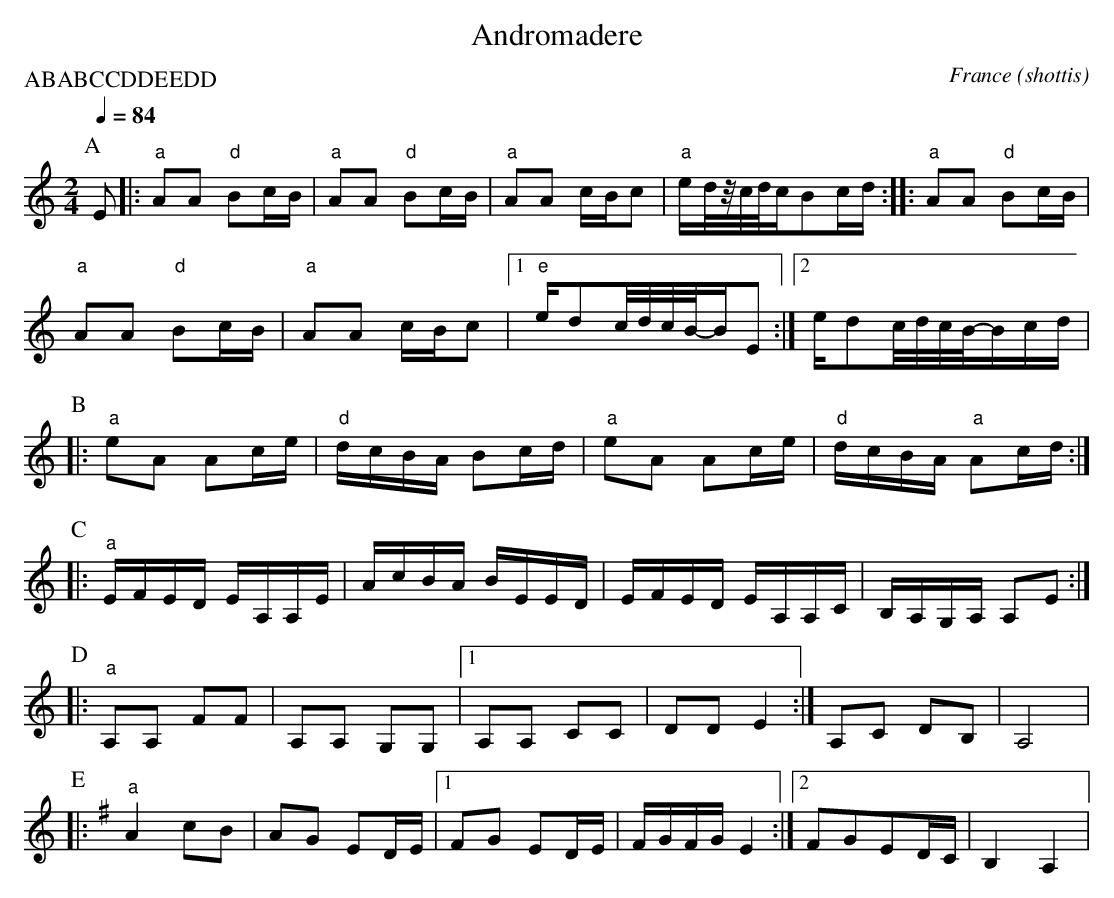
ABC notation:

X:1
T: Andromadere
O: France (shottis)
M: 2/4
L: 1/8
Q: 1/4=84
P:ABABCCDDEEDD
K: Am
P:A
  E                        |:"a" AA "d" Bc/B/          |"a" AA "d" Bc/B/             |\
  "a" AA c/B/c             |"a" e/d/4z/4c/4d/4c/Bc/d/  :|:"a" AA "d" Bc/B/           |
  "a" AA "d" Bc/B/         |"a" AA c/B/c               |[1 "e" e/dc/4d/4c/4B/4-B/2E  :|\
  [2e/dc/4d/4c/4B/4-B/2c/d/|
P:B
|:"a" eA Ac/e/             |"d" d/c/B/A/ Bc/d/         |\
  "a"eA Ac/e/              |"d" d/c/B/A/ "a" Ac/d/     :|
P:C
|:"a" E/F/E/D/ E/A,/A,/E/  |A/c/B/A/ B/E/E/D/          |\
  E/F/E/D/ E/A,/A,/C/      |B,/A,/G,/A,/ A,E           :|
P:D
|:"a" A,A, FF              |A,A, G,G,                  |[1 A,A, CC                   |\
  DD E2                    :|A,C DB,                   |A,4                          |
P:E
K:Em
|:"a" A2 cB                |AG ED/E/                   |[1FG ED/E/                   |\
  F/G/F/G/ E2              :|[2 FGED/C/                | B,2 A,2                     |
